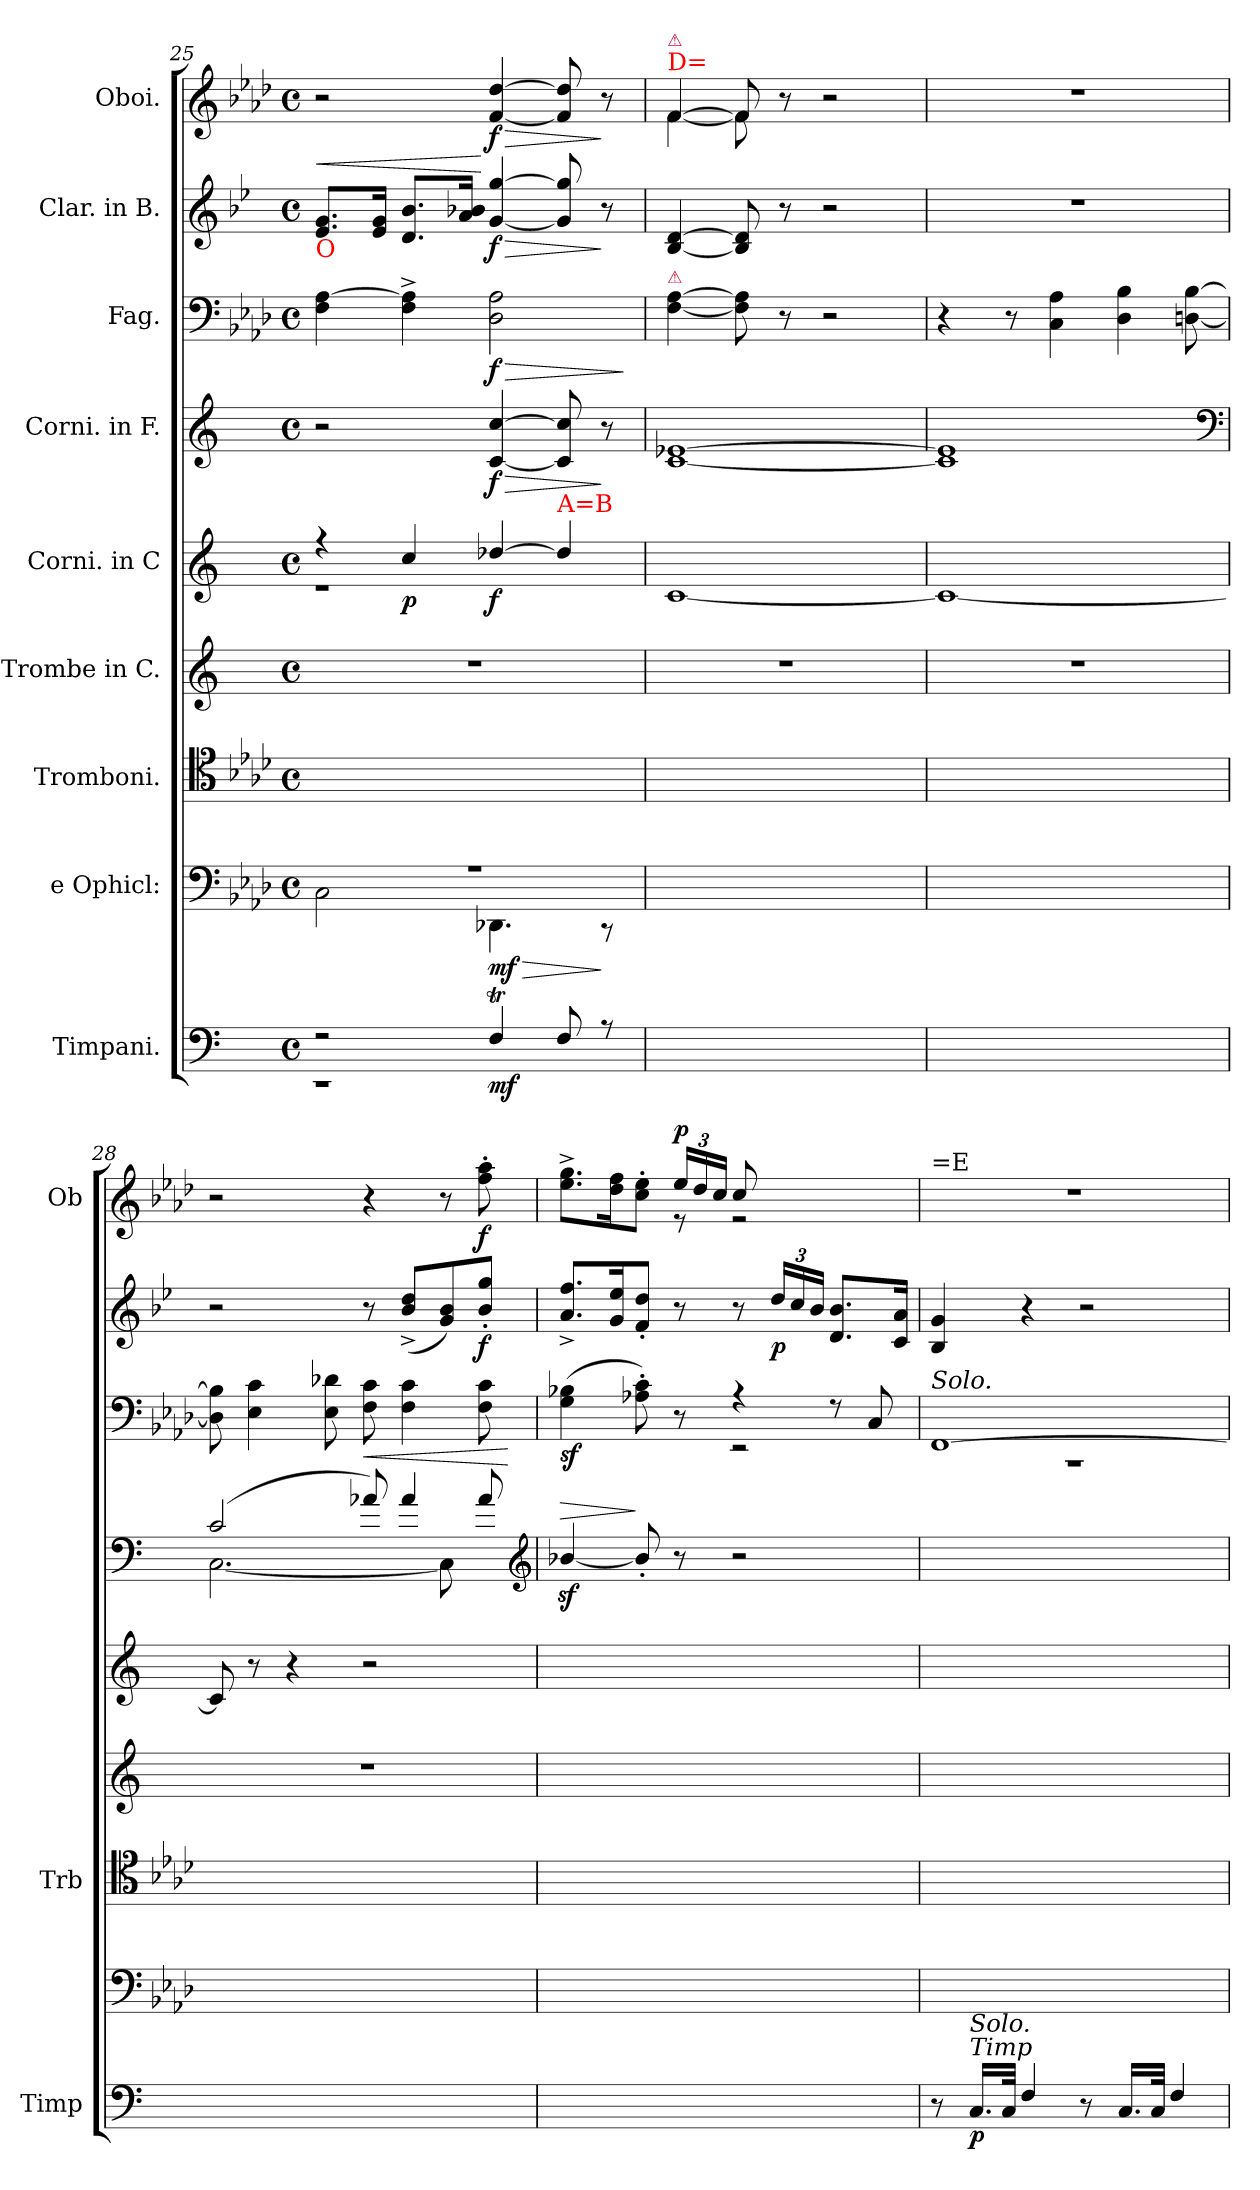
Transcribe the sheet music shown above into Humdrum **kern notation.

**kern	**dynam	**kern	**dynam	**kern	**kern	**kern	**dynam	**kern	**dynam	**kern	**dynam	**kern	**dynam	**kern	**dynam
*part9	*part9	*part8	*part8	*part7	*part6	*part5	*part5	*part4	*part4	*part3	*part3	*part2	*part2	*part1	*part1
*staff9	*staff9	*staff8	*staff8	*staff7	*staff6	*staff5	*staff5	*staff4	*staff4	*staff3	*staff3	*staff2	*staff2	*staff1	*staff1
*I"Timpani.	*	*I"e Ophicl:	*	*I"Tromboni.	*I"Trombe in C.	*I"Corni. in C	*	*I"Corni. in F.	*	*I"Fag.	*	*I"Clar. in B.	*	*I"Oboi.	*
*I'Timp	*	*	*	*I'Trb	*	*	*	*	*	*	*	*	*	*I'Ob	*
*clefF4	*	*clefF4	*	*clefC4	*clefG2	*clefG2	*	*clefG2	*	*clefF4	*	*clefG2	*	*clefG2	*
*	*	*	*	*	*	*	*	*ITrd4c7	*	*	*	*ITrd1c2	*	*	*
*k[]	*	*k[b-e-a-d-]	*	*k[b-e-a-d-]	*k[]	*k[]	*	*k[b-]	*	*k[b-e-a-d-]	*	*k[b-e-a-d-]	*	*k[b-e-a-d-]	*
*M4/4	*	*M4/4	*	*M4/4	*M4/4	*M4/4	*	*M4/4	*	*M4/4	*	*M4/4	*	*M4/4	*
*met(c)	*	*met(c)	*	*met(c)	*met(c)	*met(c)	*	*met(c)	*	*met(c)	*	*met(c)	*	*met(c)	*
=25	=25	=25	=25	=25	=25	=25	=25	=25	=25	=25	=25	=25	=25	=25	=25
*^	*	*^	*	*	*	*^	*	*	*	*	*	*	*	*	*
!	!	!	!	!	!	!	!	!	!	!	!	!	!	!	!LO:TX:b:color=red:t=O	!	!	!
!	!	!	!	!	!	!	!	!	!	!	!	!	!	!	!	!LO:HP:a	!	!
2r	1rEE	.	1r	2C\	.	1ryy	1r	4r	1r	.	2r	.	4F\ [4A-\	.	8.d-/ 8.f/L	<	2r	.
.	.	.	.	.	.	.	.	.	.	.	.	.	.	.	16d-/ 16f/Jk	.	.	.
.	.	.	.	.	.	.	.	4cc/	.	p	.	.	4F^\ 4A-]^\	.	8.c/ 8.a-/L	.	.	.
.	.	.	.	.	.	.	.	.	.	.	.	.	.	.	16g/ 16a-X/Jk	.	.	.
!	!	!	!	!	!LO:HP:b	!	!	!	!	!	!	!LO:HP:b	!	!LO:HP:b	!	!LO:HP:n=1:b	!	!LO:HP:b
4FT/	.	mf	.	4.DD-X\	> mf	.	.	[4dd-X/	.	f	[4F/ [4f/	> f	2D-\ 2A-\	> f	[4f/ [4ff/	[ > f	[4f/ [4dd-/	> f
!	!	!	!	!	!	!	!	!LO:TX:a:color=red:t=A=B	!	!	!	!	!	!	!	!	!	!
8F/	.	.	.	.	.	.	.	4dd-/]	.	.	8F]/ 8f]/	.	.	.	8f]/ 8ff]/	.	8f]/ 8dd-]/	.
8r	.	.	.	8r	]	.	.	.	.	.	8r	]	.	.	8r	]	8r	]
*v	*v	*	*	*	*	*	*	*v	*v	*	*	*	*	*	*	*	*	*
*	*	*v	*v	*	*	*	*	*	*	*	*	*	*	*	*	*
.	.	.	.	.	.	.	.	.	.	.	]	.	.	.	.
=26	=26	=26	=26	=26	=26	=26	=26	=26	=26	=26	=26	=26	=26	=26	=26
*	*	*	*	*	*	*	*	*	*	*	*	*	*	*^	*
!	!	!	!	!	!	!	!	!	!	!	!	!	!	!LO:TX:a:color=red:t=D=	!	!
!	!	!	!	!	!	!	!	!	!	!	!	!	!	!LO:TX:a:color=crimson:t=⚠	!	!
!	!	!	!	!	!	!	!	!	!	!LO:TX:a:color=crimson:t=⚠	!	!	!	!	!	!
1ryy	.	1ryy	.	1ryy	1r	[1c	.	[1F [1A-X	.	[4F\ [4A-\	.	[4A-/ [4c/	.	[4f/	[4f\	.
.	.	.	.	.	.	.	.	.	.	8F]\ 8A-]\	.	8A-]/ 8c]/	.	8f/]	8f\]	.
.	.	.	.	.	.	.	.	.	.	8r	.	8r	.	8r	8ryy	.
.	.	.	.	.	.	.	.	.	.	2r	.	2r	.	2r	2ryy	.
*	*	*	*	*	*	*	*	*	*	*	*	*	*	*v	*v	*
=27	=27	=27	=27	=27	=27	=27	=27	=27	=27	=27	=27	=27	=27	=27	=27
1ryy	.	1ryy	.	1ryy	1r	1c_	.	1F] 1A-]	.	4r	.	1r	.	1r	.
.	.	.	.	.	.	.	.	.	.	8r	.	.	.	.	.
.	.	.	.	.	.	.	.	.	.	4C\ 4A-\	.	.	.	.	.
.	.	.	.	.	.	.	.	.	.	4D-\ 4B-\	.	.	.	.	.
.	.	.	.	.	.	.	.	.	.	[8Dn\ [8B-\	.	.	.	.	.
*	*	*	*	*	*	*	*	*clefF4	*	*	*	*	*	*	*
=28	=28	=28	=28	=28	=28	=28	=28	=28	=28	=28	=28	=28	=28	=28	=28
*	*	*	*	*	*	*	*	*^	*	*	*	*	*	*	*
1ryy	.	1ryy	.	1ryy	1r	8c/]	.	(2F/	[2.FF\	.	8D]\ 8B-]\	.	2r	.	2r	.
.	.	.	.	.	.	8r	.	.	.	.	4E-\ 4c\	.	.	.	.	.
.	.	.	.	.	.	4r	.	.	.	.	.	.	.	.	.	.
.	.	.	.	.	.	.	.	.	.	.	8E-\ 8d-X\	.	.	.	.	.
!	!	!	!	!	!	!	!	!	!	!	!	!LO:HP:b	!	!	!	!
.	.	.	.	.	.	2r	.	8d-X/)	.	.	8F\ 8c\	<	8r	.	4r	.
.	.	.	.	.	.	.	.	4d-/	.	.	4F\ 4c\	.	(8a-^>/ 8cc^>/L	.	.	.
.	.	.	.	.	.	.	.	.	8FF\]	.	.	.	8f/ 8a-/)	.	8r	.
.	.	.	.	.	.	.	.	8d-/	8ryy	.	8F\ 8c\	.	8a-'/ 8ff'/J	f	8ff'\ 8aa-'\	f
*	*	*	*	*	*	*	*	*v	*v	*	*	*	*	*	*	*
*	*	*	*	*	*	*	*	*clefG2	*	*	*	*	*	*	*
.	.	.	.	.	.	.	.	.	.	.	[	.	.	.	.
=29	=29	=29	=29	=29	=29	=29	=29	=29	=29	=29	=29	=29	=29	=29	=29
!	!	!	!	!	!	!	!	!	!LO:HP:a	!	!	!	!	!	!
*	*	*	*	*	*	*	*	*	*	*^	*	*	*	*^	*
1ryy	.	1ryy	.	1ryy	1ryy	1ryy	.	[4e-Xz</	>	(4G\ 4B-X\	2ryy	sf	8.g^/ 8.ee-^/L	.	8.ee-^\ 8.gg^\L	4.ryy	.
.	.	.	.	.	.	.	.	.	.	.	.	.	16f/ 16dd-/K	.	16dd-\ 16ff\K	.	.
.	.	.	.	.	.	.	.	8e-'/]	]	8A-X'\ 8c'\)	.	.	8e-'/ 8cc'/J	.	8cc'\ 8ee-'\J	.	.
!	!	!	!	!	!	!	!	!	!	!	!	!	!	!	!	!	!LO:DY:a
.	.	.	.	.	.	.	.	8r	.	8r	.	.	8r	.	24ee-/LL	8r	p
.	.	.	.	.	.	.	.	.	.	.	.	.	.	.	24dd-/	.	.
.	.	.	.	.	.	.	.	.	.	.	.	.	.	.	24cc/JJ	.	.
.	.	.	.	.	.	.	.	2r	.	4r	2rEE	.	8r	.	8cc/	2r	.
.	.	.	.	.	.	.	.	.	.	.	.	.	24cc/LL	p	4.ryy	.	.
.	.	.	.	.	.	.	.	.	.	.	.	.	24b-/	.	.	.	.
.	.	.	.	.	.	.	.	.	.	.	.	.	24a-/JJ	.	.	.	.
.	.	.	.	.	.	.	.	.	.	8r	.	.	8.c/ 8.a-/L	.	.	.	.
.	.	.	.	.	.	.	.	.	.	8C/	.	.	.	.	.	.	.
.	.	.	.	.	.	.	.	.	.	.	.	.	16B-/ 16g/Jk	.	.	.	.
*	*	*	*	*	*	*	*	*	*	*	*	*	*	*	*v	*v	*
=30	=30	=30	=30	=30	=30	=30	=30	=30	=30	=30	=30	=30	=30	=30	=30	=30
!	!	!	!	!	!	!	!	!	!	!	!	!	!	!	!LO:TX:a:t==E	!
!	!	!	!	!	!	!	!	!	!	!LO:TX:a:i:t=Solo.	!	!	!	!	!	!
8r	.	1ryy	.	1ryy	1ryy	1ryy	.	1ryy	.	[1FF	1r	.	4A-/ 4f/	.	1r	.
!LO:TX:a:i:t=Timp	!	!	!	!	!	!	!	!	!	!	!	!	!	!	!	!
!LO:TX:a:i:t=Solo.	!	!	!	!	!	!	!	!	!	!	!	!	!	!	!	!
16.C/LL	p	.	.	.	.	.	.	.	.	.	.	.	.	.	.	.
32C/JJk	.	.	.	.	.	.	.	.	.	.	.	.	.	.	.	.
4F/	.	.	.	.	.	.	.	.	.	.	.	.	4r	.	.	.
8r	.	.	.	.	.	.	.	.	.	.	.	.	2r	.	.	.
16.C/LL	.	.	.	.	.	.	.	.	.	.	.	.	.	.	.	.
32C/JJk	.	.	.	.	.	.	.	.	.	.	.	.	.	.	.	.
4F/	.	.	.	.	.	.	.	.	.	.	.	.	.	.	.	.
*	*	*	*	*	*	*	*	*	*	*v	*v	*	*	*	*	*
=	=	=	=	=	=	=	=	=	=	=	=	=	=	=	=
*-	*-	*-	*-	*-	*-	*-	*-	*-	*-	*-	*-	*-	*-	*-	*-
